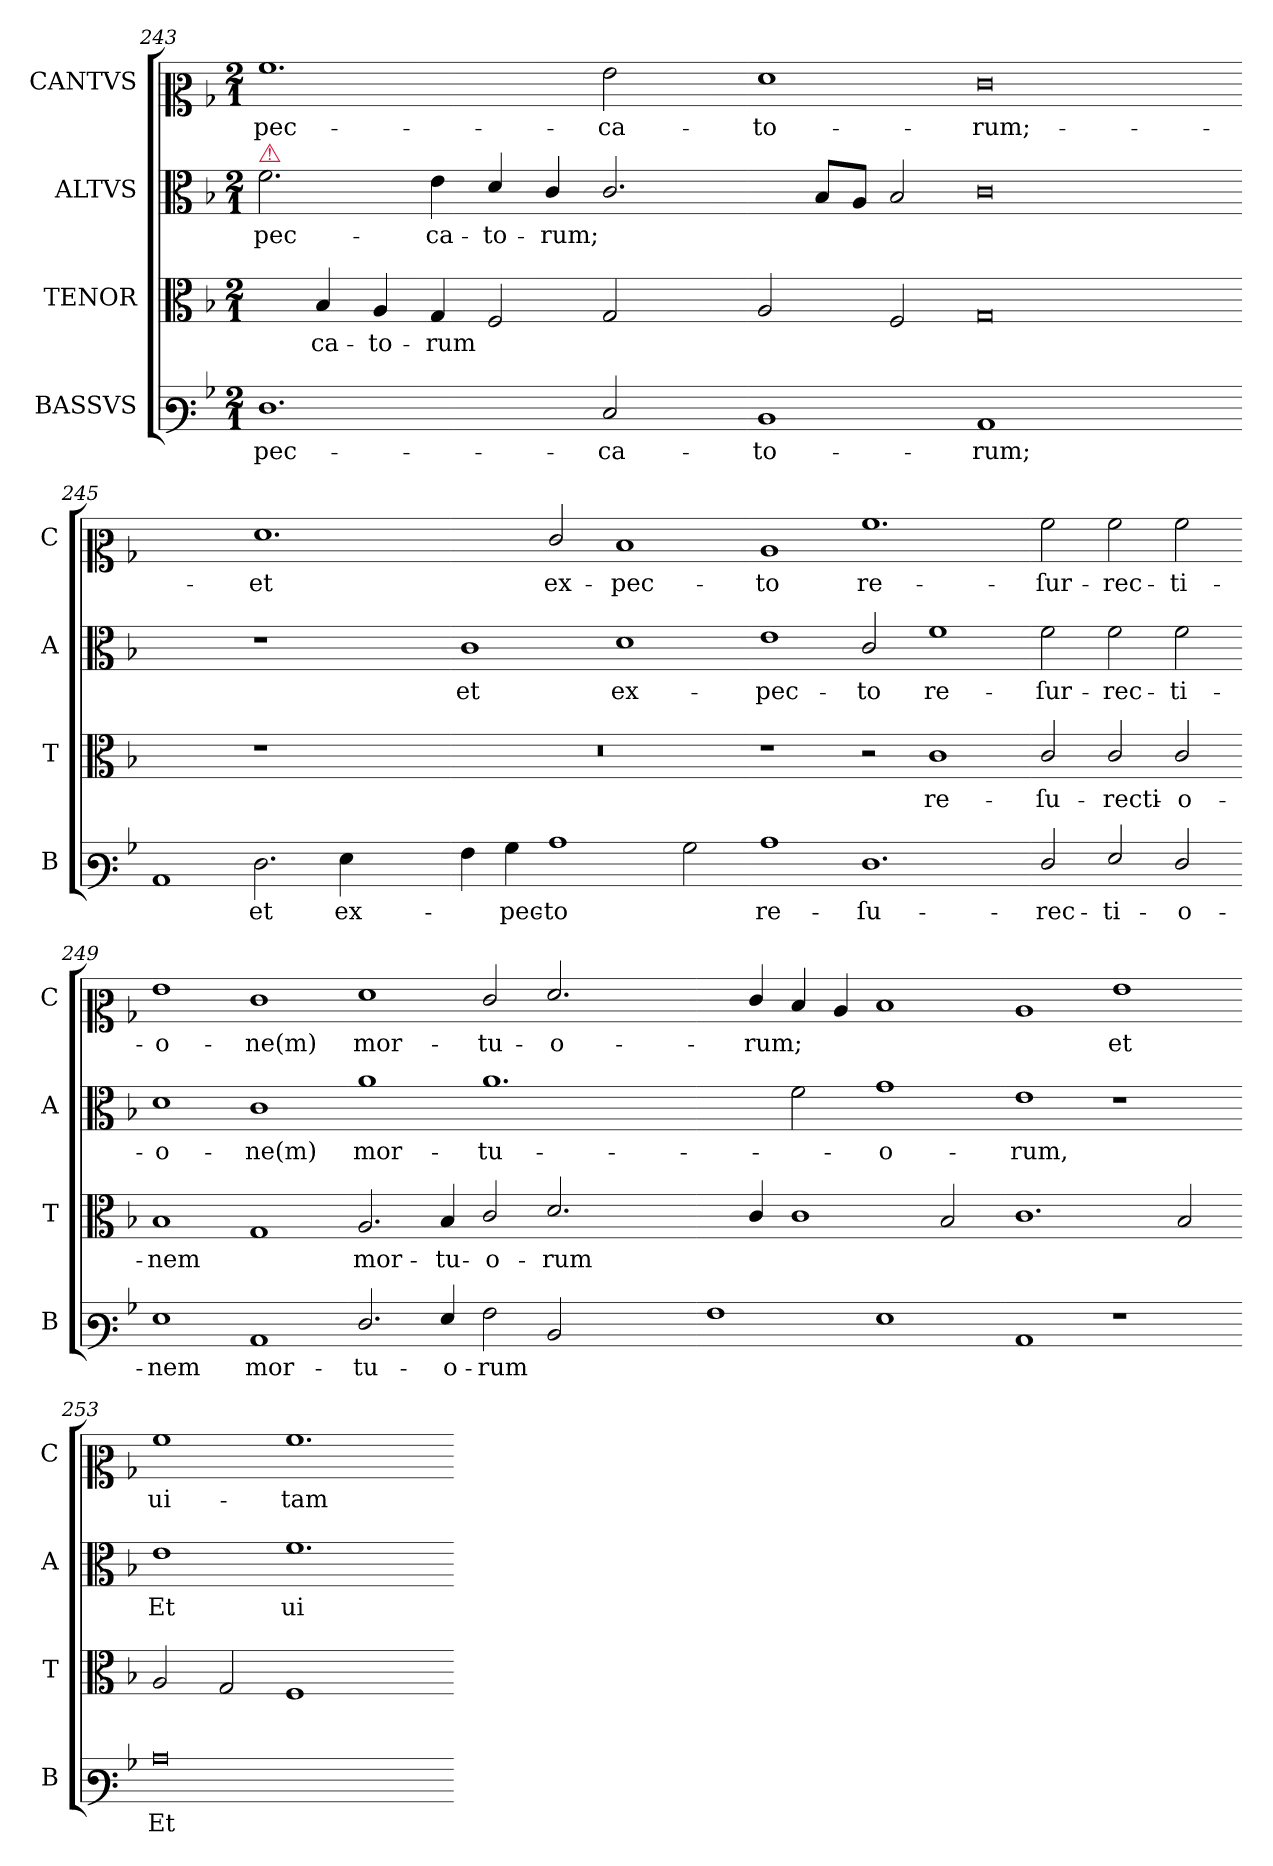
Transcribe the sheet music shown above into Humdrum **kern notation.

**kern	**text	**kern	**text	**kern	**text	**kern	**text
*part4	*part4	*part3	*part3	*part2	*part2	*part1	*part1
*staff4	*staff4	*staff3	*staff3	*staff2	*staff2	*staff1	*staff1
*I"BASSVS	*	*I"TENOR	*	*I"ALTVS	*	*I"CANTVS	*
*I'B	*	*I'T	*	*I'A	*	*I'C	*
*clefF3	*	*clefC3	*	*clefC3	*	*clefC2	*
*k[b-]	*	*k[b-]	*	*k[b-]	*	*k[b-]	*
*F:	*	*F:	*	*F:	*	*F:	*
*M2/1	*	*M2/1	*	*M2/1	*	*M2/1	*
=243	=243	=243	=243	=243	=243	=243	=243
!	!	!	!	!LO:TX:a:color=crimson:t=⚠	!	!	!
1.F	pec-	4ryy	.	2.f\	pec-	1.a	pec-
.	.	4B-/	-ca-	.	.	.	.
.	.	4A/	-to-	.	.	.	.
.	.	4G/	-rum	4e\	-ca-	.	.
.	.	2F/	.	4d/	-to-	.	.
.	.	.	.	4c/	-rum;	.	.
2E/	-ca-	2G/	.	2.c/	.	2g\	-ca-
4ryy	.	4ryy	.	.	.	4ryy	.
=244-	=244-	=244-	=244-	=244-	=244-	=244-	=244-
1D	-to-	2A/	.	4ryy	.	1f	-to-
.	.	.	.	8B-/L	.	.	.
.	.	.	.	8A/J	.	.	.
.	.	2F/	.	2B-/	.	.	.
1C	-rum;	0G	.	0c	.	0e	-rum;-
1ryy	.	.	.	.	.	.	.
=245-	=245-	=245-	=245-	=245-	=245-	=245-	=245-
1C	.	1ryy	.	1ryy	.	1ryy	.
2.F\	et	1r	.	1r	.	1.f	-et
4G\	ex-	.	.	.	.	.	.
2ryy	.	2ryy	.	2ryy	.	.	.
=246-	=246-	=246-	=246-	=246-	=246-	=246-	=246-
4A\	.	0r	.	1c	et	2ryy	.
4B-\	-pec-	.	.	.	.	.	.
1c	-to	.	.	.	.	2e/	ex-
.	.	.	.	1d	ex-	1d	-pec-
2B-\	.	.	.	.	.	.	.
=247-	=247-	=247-	=247-	=247-	=247-	=247-	=247-
1c	re-	1r	.	1e	-pec-	1c	-to
1.F	-ſu-	2r	.	2c/	-to	1.a	re-
.	.	1c\	re-	1f\	re-	.	.
=248-	=248-	=248-	=248-	=248-	=248-	=248-	=248-
2F/	-rec-	2c/	-ſu-	2f\	-ſur-	2a\	-ſur-
2G/	-ti-	2c/	-recti-	2f\	-rec-	2a\	-rec-
2F/	-o-	2c/	-o-	2f\	-ti-	2a\	-ti-
=249-	=249-	=249-	=249-	=249-	=249-	=249-	=249-
1G	-nem	1B-	-nem	1d	-o-	1g	-o-
1C	mor-	1G	.	1c	-ne(m)	1e	-ne(m)
=250-	=250-	=250-	=250-	=250-	=250-	=250-	=250-
2.F/	-tu-	2.A/	mor-	1a	mor-	1f	mor-
4G/	-o-	4B-/	-tu-	.	.	.	.
2A\	-rum	2c/	-o-	1.a	-tu-	2e/	-tu-
2D/	.	2.d/	-rum	.	.	2.f/	-o-
2ryy	.	.	.	.	.	.	.
.	.	4ryy	.	.	.	4ryy	.
=251-	=251-	=251-	=251-	=251-	=251-	=251-	=251-
1A	.	4ryy	.	2ryy	.	4ryy	.
.	.	4c/	.	.	.	4e/	-rum;
.	.	1c	.	2f\	.	4d/	.
.	.	.	.	.	.	4c/	.
1G	.	.	.	1g	-o-	1d	.
.	.	2B-/	.	.	.	.	.
=252-	=252-	=252-	=252-	=252-	=252-	=252-	=252-
1C	.	1.c	.	1e	-rum,	1c	.
1r	.	.	.	1r	.	1g	et
.	.	2B-/	.	.	.	.	.
=253-	=253-	=253-	=253-	=253-	=253-	=253-	=253-
0c	Et	2A/	.	1e	Et	1a	ui-
.	.	2G/	.	.	.	.	.
.	.	1F	.	1.f	ui-	1.a	-tam
2ryy	.	2ryy	.	.	.	.	.
=-	=-	=-	=-	=-	=-	=-	=-
*-	*-	*-	*-	*-	*-	*-	*-
